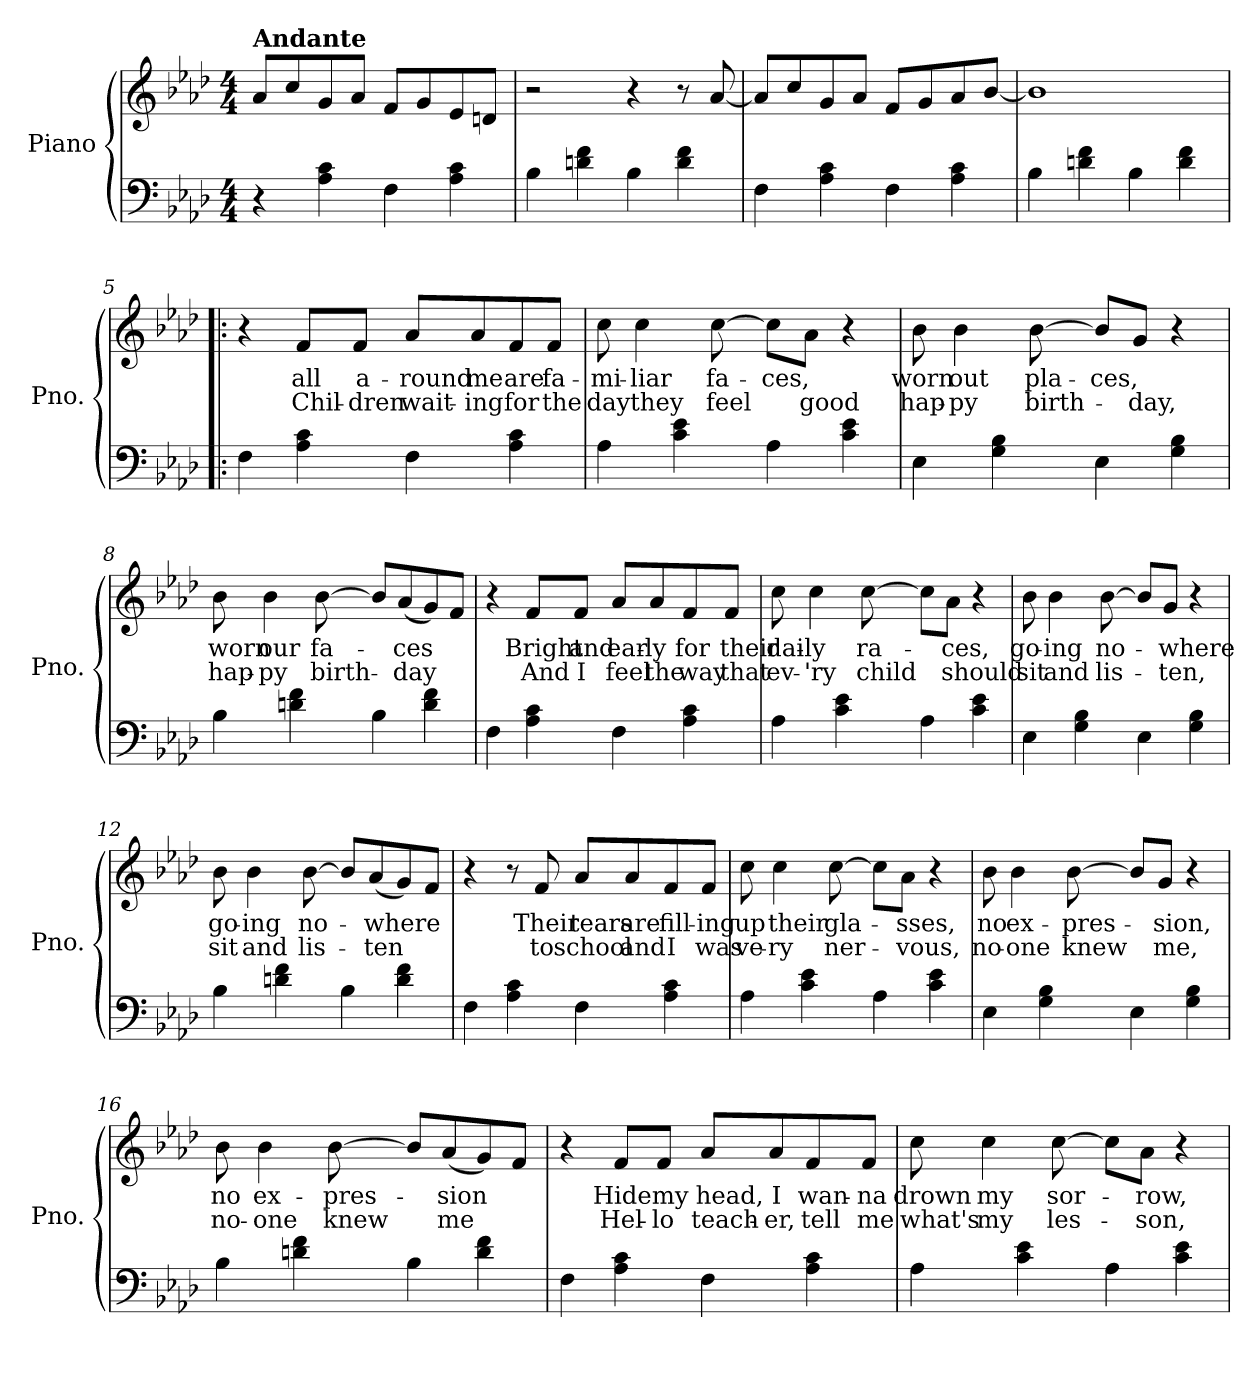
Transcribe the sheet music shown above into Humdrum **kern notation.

**kern	**kern	**text	**text
*part1	*part1	*part1	*part1
*staff2	*staff1	*staff1	*staff1
*I"Piano	*	*	*
*I'Pno.	*	*	*
*clefF4	*clefG2	*	*
*k[b-e-a-d-]	*k[b-e-a-d-]	*	*
*M4/4	*M4/4	*	*
=1	=1	=1	=1
!	!LO:TX:a:B:t=Andante	!	!
4r	8a-/L	.	.
.	8cc/	.	.
4A-\ 4c\	8g/	.	.
.	8a-/J	.	.
4F\	8f/L	.	.
.	8g/	.	.
4A-\ 4c\	8e-/	.	.
.	8dn/J	.	.
=2	=2	=2	=2
4B-\	2r	.	.
4dn\ 4f\	.	.	.
4B-\	4r	.	.
4d\ 4f\	8r	.	.
.	[8a-/	.	.
=3	=3	=3	=3
4F\	8a-/L]	.	.
.	8cc/	.	.
4A-\ 4c\	8g/	.	.
.	8a-/J	.	.
4F\	8f/L	.	.
.	8g/	.	.
4A-\ 4c\	8a-/	.	.
.	[8b-/J	.	.
=4	=4	=4	=4
4B-\	1b-]	.	.
4dn\ 4f\	.	.	.
4B-\	.	.	.
4d\ 4f\	.	.	.
!!LO:LB:g=z
=5!|:	=5!|:	=5!|:	=5!|:
4F\	4r	.	.
!	!	!LO:LY:b	!LO:LY:b
4A-\ 4c\	8f/L	all	Chil-
!	!	!LO:LY:b	!LO:LY:b
.	8f/J	a-	-dren
!	!	!LO:LY:b	!LO:LY:b
4F\	8a-/L	-round	wait-
!	!	!LO:LY:b	!LO:LY:b
.	8a-/	me	-ing
!	!	!LO:LY:b	!LO:LY:b
4A-\ 4c\	8f/	are	for
!	!	!LO:LY:b	!LO:LY:b
.	8f/J	fa-	the
=6	=6	=6	=6
!	!	!LO:LY:b	!LO:LY:b
4A-\	8cc\	-mi-	day
!	!	!LO:LY:b	!LO:LY:b
.	4cc\	-liar	they
4c\ 4e-\	.	.	.
!	!	!LO:LY:b	!LO:LY:b
.	[8cc\	fa-	feel
!	!	!LO:LY:b	!
4A-\	8cc\L]	-ces,	.
!	!	!	!LO:LY:b
.	8a-\J	.	good
4c\ 4e-\	4r	.	.
=7	=7	=7	=7
!	!	!LO:LY:b	!LO:LY:b
4E-\	8b-\	worn	hap-
!	!	!LO:LY:b	!LO:LY:b
.	4b-\	out	-py
4G\ 4B-\	.	.	.
!	!	!LO:LY:b	!LO:LY:b
.	[8b-\	pla-	birth-
!	!	!LO:LY:b	!
4E-\	8b-/L]	-ces,	.
!	!	!	!LO:LY:b
.	8g/J	.	-day,
4G\ 4B-\	4r	.	.
!!LO:LB:g=z
=8	=8	=8	=8
!	!	!LO:LY:b	!LO:LY:b
4B-\	8b-\	worn	hap-
!	!	!LO:LY:b	!LO:LY:b
.	4b-\	our	-py
4dn\ 4f\	.	.	.
!	!	!LO:LY:b	!LO:LY:b
.	[8b-\	fa-	birth-
4B-\	8b-/L]	.	.
!	!	!LO:LY:b	!LO:LY:b
.	(<8a-/	-ces	-day
4d\ 4f\	8g/)	.	.
.	8f/J	.	.
=9	=9	=9	=9
4F\	4r	.	.
!	!	!LO:LY:b	!LO:LY:b
4A-\ 4c\	8f/L	Bright	And
!	!	!LO:LY:b	!LO:LY:b
.	8f/J	and	I
!	!	!LO:LY:b	!LO:LY:b
4F\	8a-/L	ear-	feel
!	!	!LO:LY:b	!LO:LY:b
.	8a-/	-ly	the
!	!	!LO:LY:b	!LO:LY:b
4A-\ 4c\	8f/	for	way
!	!	!LO:LY:b	!LO:LY:b
.	8f/J	their	that
=10	=10	=10	=10
!	!	!LO:LY:b	!LO:LY:b
4A-\	8cc\	dai-	ev-
!	!	!LO:LY:b	!LO:LY:b
.	4cc\	-ly	-'ry
4c\ 4e-\	.	.	.
!	!	!LO:LY:b	!LO:LY:b
.	[8cc\	ra-	child
4A-\	8cc\L]	.	.
!	!	!LO:LY:b	!LO:LY:b
.	8a-\J	ces,	should
4c\ 4e-\	4r	.	.
!!LO:LB:g=z
=11	=11	=11	=11
!	!	!LO:LY:b	!LO:LY:b
4E-\	8b-\	go-	sit
!	!	!LO:LY:b	!LO:LY:b
.	4b-\	-ing	and
4G\ 4B-\	.	.	.
!	!	!LO:LY:b	!LO:LY:b
.	[8b-\	no-	lis-
4E-\	8b-/L]	.	.
!	!	!LO:LY:b	!LO:LY:b
.	8g/J	-where	-ten,
4G\ 4B-\	4r	.	.
=12	=12	=12	=12
!	!	!LO:LY:b	!LO:LY:b
4B-\	8b-\	go-	sit
!	!	!LO:LY:b	!LO:LY:b
.	4b-\	-ing	and
4dn\ 4f\	.	.	.
!	!	!LO:LY:b	!LO:LY:b
.	[8b-\	no-	lis-
4B-\	8b-/L]	.	.
!	!	!LO:LY:b	!LO:LY:b
.	(<8a-/	-where	-ten
4d\ 4f\	8g/)	.	.
.	8f/J	.	.
=13	=13	=13	=13
4F\	4r	.	.
4A-\ 4c\	8r	.	.
!	!	!LO:LY:b	!LO:LY:b
.	8f/	Their	to
!	!	!LO:LY:b	!LO:LY:b
4F\	8a-/L	tears	school
!	!	!LO:LY:b	!LO:LY:b
.	8a-/	are	and
!	!	!LO:LY:b	!LO:LY:b
4A-\ 4c\	8f/	fill-	I
!	!	!LO:LY:b	!LO:LY:b
.	8f/J	-ing	was
!!LO:LB:g=z
=14	=14	=14	=14
!	!	!LO:LY:b	!LO:LY:b
4A-\	8cc\	up	ve-
!	!	!LO:LY:b	!LO:LY:b
.	4cc\	their	-ry
4c\ 4e-\	.	.	.
!	!	!LO:LY:b	!LO:LY:b
.	[8cc\	gla-	ner-
4A-\	8cc\L]	.	.
!	!	!LO:LY:b	!LO:LY:b
.	8a-\J	-sses,	-vous,
4c\ 4e-\	4r	.	.
=15	=15	=15	=15
!	!	!LO:LY:b	!LO:LY:b
4E-\	8b-\	no	no-
!	!	!LO:LY:b	!LO:LY:b
.	4b-\	ex-	-one
4G\ 4B-\	.	.	.
!	!	!LO:LY:b	!LO:LY:b
.	[8b-\	-pres-	knew
4E-\	8b-/L]	.	.
!	!	!LO:LY:b	!LO:LY:b
.	8g/J	-sion,	me,
4G\ 4B-\	4r	.	.
=16	=16	=16	=16
!	!	!LO:LY:b	!LO:LY:b
4B-\	8b-\	no	no-
!	!	!LO:LY:b	!LO:LY:b
.	4b-\	ex-	-one
4dn\ 4f\	.	.	.
!	!	!LO:LY:b	!LO:LY:b
.	[8b-\	-pres-	knew
4B-\	8b-/L]	.	.
!	!	!LO:LY:b	!LO:LY:b
.	(<8a-/	-sion	me
4d\ 4f\	8g/)	.	.
.	8f/J	.	.
!!LO:LB:g=z
=17	=17	=17	=17
4F\	4r	.	.
!	!	!LO:LY:b	!LO:LY:b
4A-\ 4c\	8f/L	Hide	Hel-
!	!	!LO:LY:b	!LO:LY:b
.	8f/J	my	-lo
!	!	!LO:LY:b	!LO:LY:b
4F\	8a-/L	head,	teach-
!	!	!LO:LY:b	!LO:LY:b
.	8a-/	I	-er,
!	!	!LO:LY:b	!LO:LY:b
4A-\ 4c\	8f/	wan-	tell
!	!	!LO:LY:b	!LO:LY:b
.	8f/J	-na	me
=18	=18	=18	=18
!	!	!LO:LY:b	!LO:LY:b
4A-\	8cc\	drown	what's
!	!	!LO:LY:b	!LO:LY:b
.	4cc\	my	my
4c\ 4e-\	.	.	.
!	!	!LO:LY:b	!LO:LY:b
.	[8cc\	sor-	les-
4A-\	8cc\L]	.	.
!	!	!LO:LY:b	!LO:LY:b
.	8a-\J	-row,	-son,
4c\ 4e-\	4r	.	.
=	=	=	=
*-	*-	*-	*-
